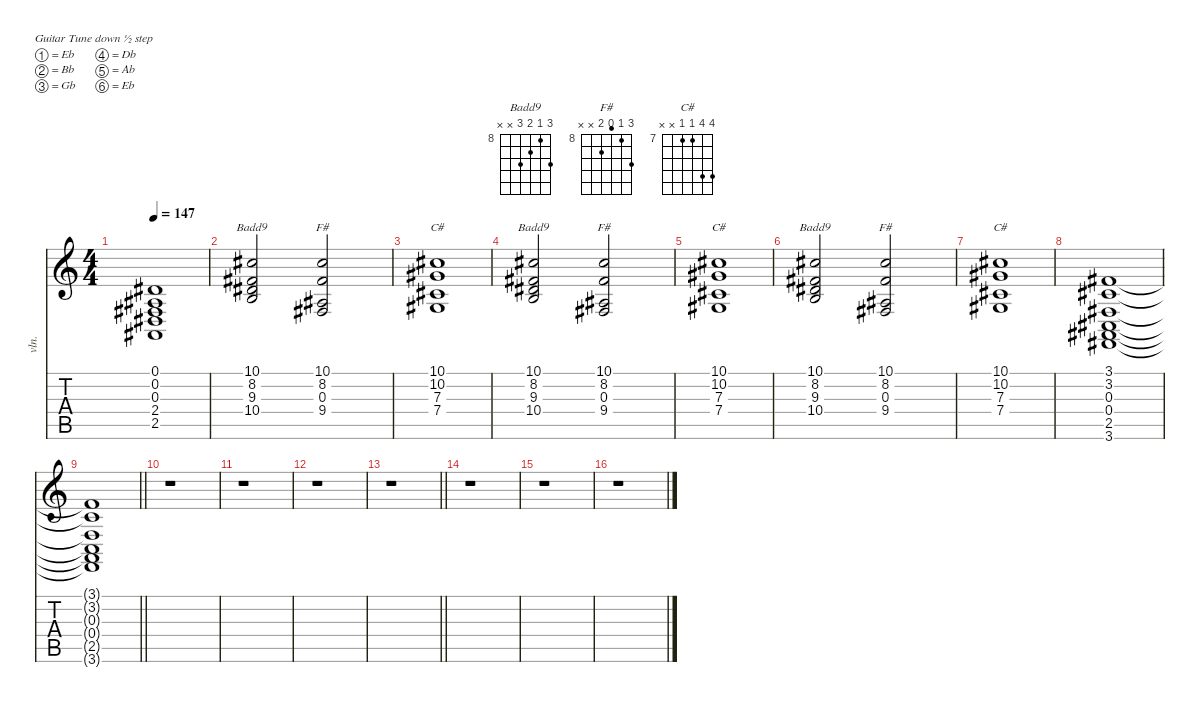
\defaultSystemsLayout 4
\hideDynamics
\bracketExtendMode nobrackets
\otherSystemsTrackNameOrientation horizontal
\track ("Keyboards" "vln.") {instrument synthstrings2}
\staff {score tabs}
\tuning (Eb4 Bb3 Gb3 Db3 Ab2 Eb2)
\chord ("Badd9" 10 8 9 10 x x) {firstfret 8}
\chord ("F#" 10 8 7 9 x x) {firstfret 8}
\chord ("C#" 10 10 7 7 x x) {firstfret 7}
\ts (4 4)
\tempo 147
\clef g2
\ks c
(0.1{t acc #} 0.2{t acc #} 0.3{t acc #} 2.4{t acc #} 2.5{t acc #}).1{dy f beam Up} |
(10.1{acc #} 8.2{acc #} 9.3{acc #} 10.4).2{ch "Badd9" beam Up} (10.1{acc #} 8.2{acc #} 0.3{acc #} 9.4{acc #}).2{ch "F#" beam Up} |
(10.1{acc #} 10.2{acc #} 7.3{acc #} 7.4{acc #}).1{ch "C#" beam Up} |
(10.1{acc #} 8.2{acc #} 9.3{acc #} 10.4).2{ch "Badd9" beam Up} (10.1{acc #} 8.2{acc #} 0.3{acc #} 9.4{acc #}).2{ch "F#" beam Up} |
(10.1{acc #} 10.2{acc #} 7.3{acc #} 7.4{acc #}).1{ch "C#" beam Up} |
(10.1{acc #} 8.2{acc #} 9.3{acc #} 10.4).2{ch "Badd9" beam Up} (10.1{acc #} 8.2{acc #} 0.3{acc #} 9.4{acc #}).2{ch "F#" beam Up} |
(10.1{acc #} 10.2{acc #} 7.3{acc #} 7.4{acc #}).1{ch "C#" beam Up} |
(3.1{acc #} 3.2{acc #} 0.3{acc #} 0.4{acc #} 2.5{acc #} 3.6{acc #}).1{beam Up} |
\barLineRight lightlight
(3.1{t acc #} 3.2{t acc #} 0.3{t acc #} 0.4{t acc #} 2.5{t acc #} 3.6{t acc #}).1{beam Up} |
r.1{beam Down} |
r.1{beam Down} |
r.1{beam Down} |
\barLineRight lightlight
r.1{beam Down} |
r.1{beam Down} |
r.1{beam Down} |
r.1{beam Down}
